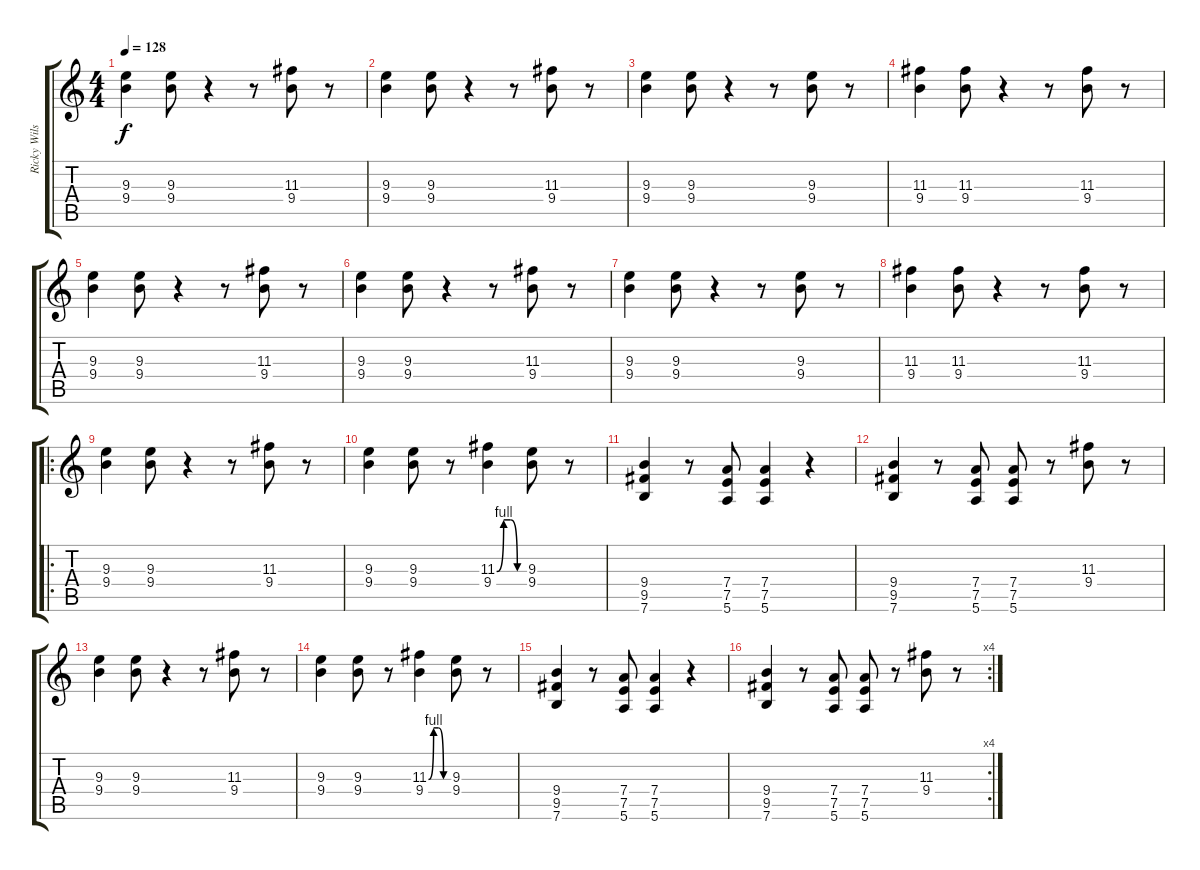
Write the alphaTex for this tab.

\track ("Ricky Wilson (guitar)" "Ricky Wils") {instrument electricguitarjazz}
\staff {score tabs}
\tuning (E4 B3 G3 D3 A2 E2) {hide}
\ts (4 4)
\tempo 128
\clef g2
\ks c
(9.3 9.4).4{dy f} (9.3 9.4).8 r.4 r.8 (11.3 9.4).8 r.8 |
(9.3 9.4).4 (9.3 9.4).8 r.4 r.8 (11.3 9.4).8 r.8 |
(9.3 9.4).4 (9.3 9.4).8 r.4 r.8 (9.3 9.4).8 r.8 |
(11.3 9.4).4 (11.3 9.4).8 r.4 r.8 (11.3 9.4).8 r.8 |
(9.3 9.4).4 (9.3 9.4).8 r.4 r.8 (11.3 9.4).8 r.8 |
(9.3 9.4).4 (9.3 9.4).8 r.4 r.8 (11.3 9.4).8 r.8 |
(9.3 9.4).4 (9.3 9.4).8 r.4 r.8 (9.3 9.4).8 r.8 |
(11.3 9.4).4 (11.3 9.4).8 r.4 r.8 (11.3 9.4).8 r.8 |
\ro
(9.3 9.4).4 (9.3 9.4).8 r.4 r.8 (11.3 9.4).8 r.8 |
(9.3 9.4).4 (9.3 9.4).8 r.8 (11.3{be (custom 0 0 15 4 30 4 45 0 60 0)} 9.4).4 (9.3 9.4).8 r.8 |
(9.4 9.5 7.6).4 r.8 (7.4 7.5 5.6).8 (7.4 7.5 5.6).4 r.4 |
(9.4 9.5 7.6).4 r.8 (7.4 7.5 5.6).8 (7.4 7.5 5.6).8 r.8 (11.3 9.4).8 r.8 |
(9.3 9.4).4 (9.3 9.4).8 r.4 r.8 (11.3 9.4).8 r.8 |
(9.3 9.4).4 (9.3 9.4).8 r.8 (11.3{be (custom 0 0 15 4 30 4 45 0 60 0)} 9.4).4 (9.3 9.4).8 r.8 |
(9.4 9.5 7.6).4 r.8 (7.4 7.5 5.6).8 (7.4 7.5 5.6).4 r.4 |
\rc 4
(9.4 9.5 7.6).4 r.8 (7.4 7.5 5.6).8 (7.4 7.5 5.6).8 r.8 (11.3 9.4).8 r.8
